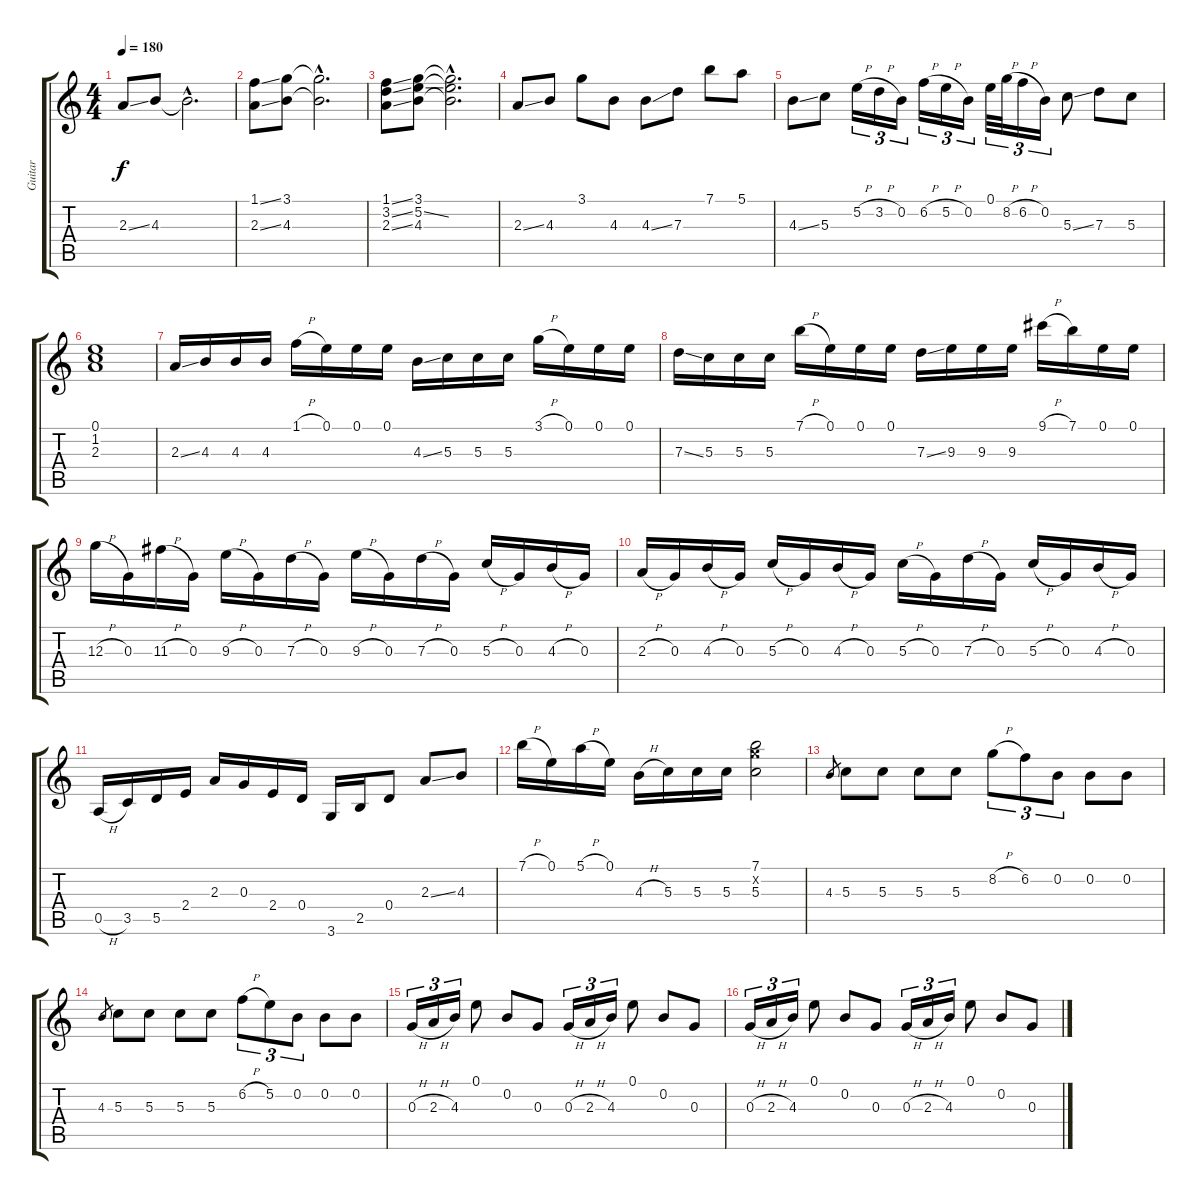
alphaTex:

\track ("Guitar" "Guitar") {instrument acousticguitarnylon}
\staff {score tabs}
\tuning (E4 B3 G3 D3 A2 E2) {hide}
\ts (4 4)
\tempo 180
\clef g2
\ks c
2.3{ss}.8{dy f instrument acousticguitarnylon} 4.3.8 4.3{hac t}.2{d} |
(1.1{ss} 2.3{ss}).8 (3.1 4.3).8 (3.1{hac t} 4.3{hac t}).2{d} |
(1.1{ss} 3.2{ss} 2.3{ss}).8 (3.1 5.2{ss} 4.3).8 (3.1{hac t} 5.2{hac t} 4.3{hac t}).2{d} |
2.3{ss}.8 4.3.8 3.1.8 4.3.8 4.3{ss}.8 7.3.8 7.1.8 5.1.8 |
4.3{ss}.8 5.3.8 5.2{h}.16{tu (3 2)} 3.2{h}.16{tu (3 2)} 0.2.16{tu (3 2)} 6.2{h}.16{tu (3 2)} 5.2{h}.16{tu (3 2)} 0.2.16{tu (3 2)} 0.1.32{tu (3 2)} 8.2{h}.32{tu (3 2)} 6.2{h}.16{tu (3 2)} 0.2.16{tu (3 2)} 5.3{ss}.8 7.3.8 5.3.8 |
(0.1 1.2 2.3).1 |
2.3{ss}.16 4.3.16 4.3.16 4.3.16 1.1{h}.16 0.1.16 0.1.16 0.1.16 4.3{ss}.16 5.3.16 5.3.16 5.3.16 3.1{h}.16 0.1.16 0.1.16 0.1.16 |
7.3{ss}.16 5.3.16 5.3.16 5.3.16 7.1{h}.16 0.1.16 0.1.16 0.1.16 7.3{ss}.16 9.3.16 9.3.16 9.3.16 9.1{h}.16 7.1.16 0.1.16 0.1.16 |
12.3{h}.16 0.3.16 11.3{h}.16 0.3.16 9.3{h}.16 0.3.16 7.3{h}.16 0.3.16 9.3{h}.16 0.3.16 7.3{h}.16 0.3.16 5.3{h}.16 0.3.16 4.3{h}.16 0.3.16 |
2.3{h}.16 0.3.16 4.3{h}.16 0.3.16 5.3{h}.16 0.3.16 4.3{h}.16 0.3.16 5.3{h}.16 0.3.16 7.3{h}.16 0.3.16 5.3{h}.16 0.3.16 4.3{h}.16 0.3.16 |
0.5{h}.16 3.5.16 5.5.16 2.4.16 2.3.16 0.3.16 2.4.16 0.4.16 3.6.16 2.5.16 0.4.8 2.3{ss}.8 4.3.8 |
7.1{h}.16 0.1.16 5.1{h}.16 0.1.16 4.3{h}.16 5.3.16 5.3.16 5.3.16 (7.1 8.2{x} 5.3).2 |
4.3.8{gr} 5.3.8 5.3.8 5.3.8 5.3.8 8.2{h}.8{tu (3 2)} 6.2.8{tu (3 2)} 0.2.8{tu (3 2)} 0.2.8 0.2.8 |
4.3.8{gr} 5.3.8 5.3.8 5.3.8 5.3.8 6.2{h}.8{tu (3 2)} 5.2.8{tu (3 2)} 0.2.8{tu (3 2)} 0.2.8 0.2.8 |
0.3{h}.16{tu (3 2)} 2.3{h}.16{tu (3 2)} 4.3.16{tu (3 2)} 0.1.8 0.2.8 0.3.8 0.3{h}.16{tu (3 2)} 2.3{h}.16{tu (3 2)} 4.3.16{tu (3 2)} 0.1.8 0.2.8 0.3.8 |
0.3{h}.16{tu (3 2)} 2.3{h}.16{tu (3 2)} 4.3.16{tu (3 2)} 0.1.8 0.2.8 0.3.8 0.3{h}.16{tu (3 2)} 2.3{h}.16{tu (3 2)} 4.3.16{tu (3 2)} 0.1.8 0.2.8 0.3.8
